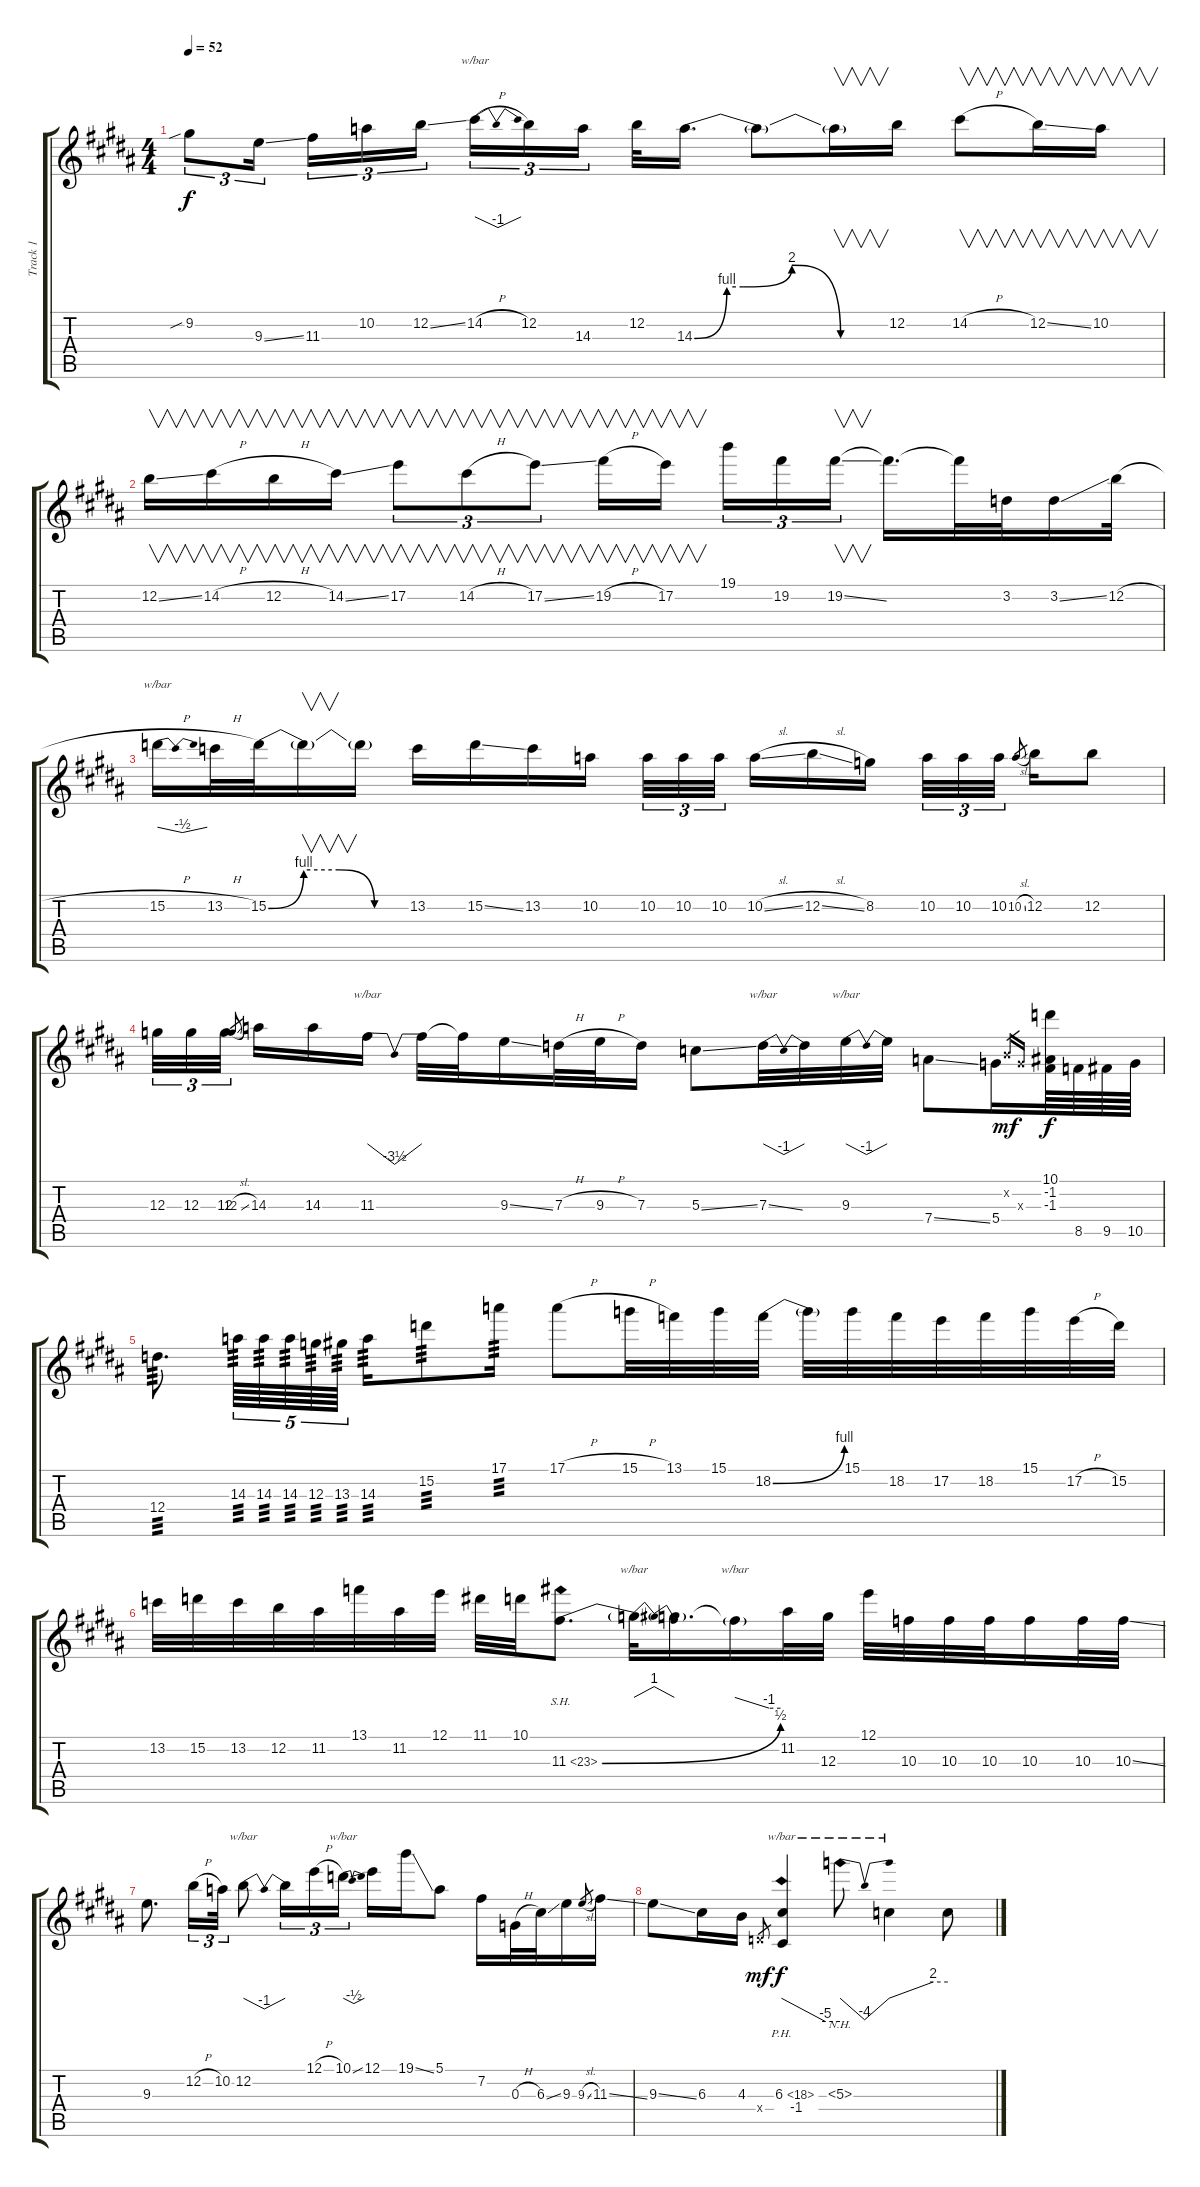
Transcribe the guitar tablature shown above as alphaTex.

\track ("Track 1" "Track 1") {instrument overdrivenguitar}
\staff {score tabs}
\tuning (E4 B3 G3 D3 A2 E2) {hide}
\ts (4 4)
\tempo 52
\clef g2
\ks b
9.2{sib}.8{tu (3 2) dy f} 9.3{ss}.16{tu (3 2) beam splitsecondary} 11.3.16{tu (3 2)} 10.2.16{tu (3 2)} 12.2{ss}.16{tu (3 2)} 14.2{h}.16{tu (3 2) tbe (dip default 0 0 30 -4 60 0)} 12.2.16{tu (3 2)} 14.3.16{tu (3 2) beam splitsecondary} 12.2.32 14.3{be (custom 0 0 10 4 15 4 30 8 45 0 60 0)}.16{d} 14.3{t}.8 14.3{t}.16{v} 12.2.16 14.2{h}.8{v} 12.2{ss}.16{v} 10.2.16{v} |
12.2{ss}.16{v} 14.2{h}.16{v} 12.2{h}.16{v} 14.2{ss}.16{v} 17.2.8{v tu (3 2)} 14.2{h}.8{v tu (3 2)} 17.2{ss}.8{v tu (3 2)} 19.2{h}.16{v} 17.2.16{v beam splitsecondary} 19.1.16{tu (3 2)} 19.2.16{tu (3 2)} 19.2{ss}.16{v tu (3 2)} 19.2{t}.16{d} 19.2{t}.32 3.2.32 3.2{ss}.16 12.2{h}.32 |
15.2{h}.16{tbe (dip default 0 0 30 -2 60 0)} 13.2{h}.32 15.2{be (custom 0 0 15 4 30 4 45 0 60 0)}.32 15.2{t}.16{v} 15.2{t}.16 13.2.16 15.2{ss}.16 13.2.16 10.2.16 10.2.32{tu (3 2)} 10.2.32{tu (3 2)} 10.2.32{tu (3 2) beam splitsecondary} 10.2{sl}.16 12.2{sl}.16 8.2.16 10.2.32{tu (3 2)} 10.2.32{tu (3 2)} 10.2.32{tu (3 2)} 10.2{sl}.8{gr beam splitsecondary} 12.2.16 12.2.8 |
12.3.32{tu (3 2)} 12.3.32{tu (3 2)} 12.3.32{tu (3 2)} 12.3{sl}.8{gr beam splitsecondary} 14.3.16 14.3.16 11.3.16{tbe (dip default 0 0 30 -14 60 0)} 11.3{t}.32 11.3{t}.32 9.3{ss}.16 7.3{h}.32 9.3{h}.32 7.3.16 5.3{ss}.8 7.3{ss}.32{tbe (dip default 0 0 30 -4 60 0)} 7.3{t}.32 9.3.32{tbe (dip default 0 0 30 -4 60 0)} 9.3{t}.32 7.4{ss}.8 5.4.16 0.2{x}.16{gr dy mf} 0.3{x}.16{gr} (10.1 -1.2 -1.3).64{dy f} 8.5.64 9.5.64 10.5.64 |
12.4.8{d tp 3} 14.3.64{tu (5 4) tp 3} 14.3.64{tu (5 4) tp 3} 14.3.64{tu (5 4) tp 3} 12.3.64{tu (5 4) tp 3} 13.3.64{tu (5 4) tp 3} 14.3.16{tp 3} 15.2.8{tp 3} 17.1.16{tp 3} 17.1{h}.8 15.1{h}.32 13.1.32 15.1.32 18.2{be (bend 0 0 60 4)}.32 18.2{t}.32 15.1.32 18.2.32 17.2.32 18.2.32 15.1.32 17.2{h}.32 15.2.32 |
13.2.32 15.2.32 13.2.32 12.2.32 11.2.32 13.1.32 11.2.32 12.1.32 11.1.32 10.1.32 11.3{be (bend 0 0 60 2) sh 12}.8{d} 11.3{t}.32{tbe (dip default 0 0 30 4 60 0)} 11.3{t}.16{d} 11.3{t}.16{tbe (custom default 0 0 45 -4 60 -4)} 11.2.32 12.3.32 12.1.32 10.3.32 10.3.32 10.3.32 10.3.16 10.3.32 10.3{ss}.32 |
9.3.8{d} 12.2{h}.16{tu (3 2)} 10.2.32{tu (3 2)} 12.2.8{tbe (dip default 0 0 30 -4 60 0)} 12.2{t}.16{tu (3 2)} 12.1{h}.16{tu (3 2)} 10.1{ss}.16{tu (3 2) tbe (dip default 0 0 30 -2 60 0)} 12.1.16 19.1{ss}.16 5.1.8 7.2.16 0.3{h}.32 6.3{ss}.32 9.3.16 9.3{sl}.8{gr} 11.3{ss}.16 |
9.3{ss}.8 6.3.16 4.3.16 0.4{x}.8{gr dy mf} (6.3{ph 12} -1.4).4{tbe (custom default 0 0 45 -20 60 -20) dy f} 5.3{nh}.8{tbe (dip default 0 0 30 -16 60 0)} 5.3{t}.4{tbe (custom default 0 0 45 8 60 8)} 5.3{t}.8
